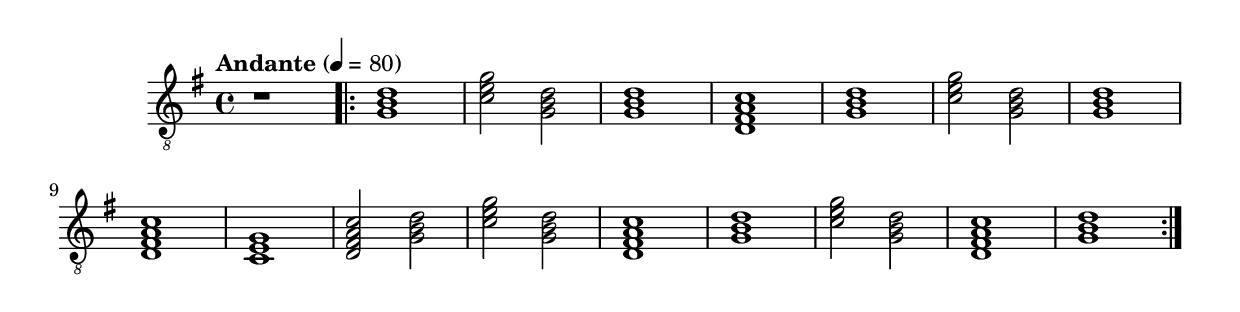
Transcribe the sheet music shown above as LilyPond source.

\paper {

scoreTitleMarkup = ##f

bookTitleMarkup = ##f

evenHeaderMarkup = ##f

oddHeaderMarkup = ##f

evenFooterMarkup = ##f

oddFooterMarkup = ##f
}
\version "2.20.0"
\header {
  title = "送别，伴奏"
  composer = "John P. Ordway"

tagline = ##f
}

symbols = {
  \key g \major
  \time 4/4
  \tempo "Andante" 4 = 80

  r1

  \repeat volta 2 {
    <g b d'>1
    <c' e' g'>2 <g b d'>
    <g b d'>1
    <d fis a c'>1

    <g b d'>1
    <c' e' g'>2 <g b d'>
    <g b d'>1
    <d fis a c'>1

    <c e g>1
    <d fis a c'>2 <g b d'>
    <c' e' g'>2 <g b d'>
    <d fis a c'>1

    <g b d'>1
    <c' e' g'>2 <g b d'>
    <d fis a c'>1
    <g b d'>1
  }
}

\score {
  <<
    \new Staff {
      \clef "G_8"
      \symbols
    }
  >>
  \layout { }
  \midi { }
}
